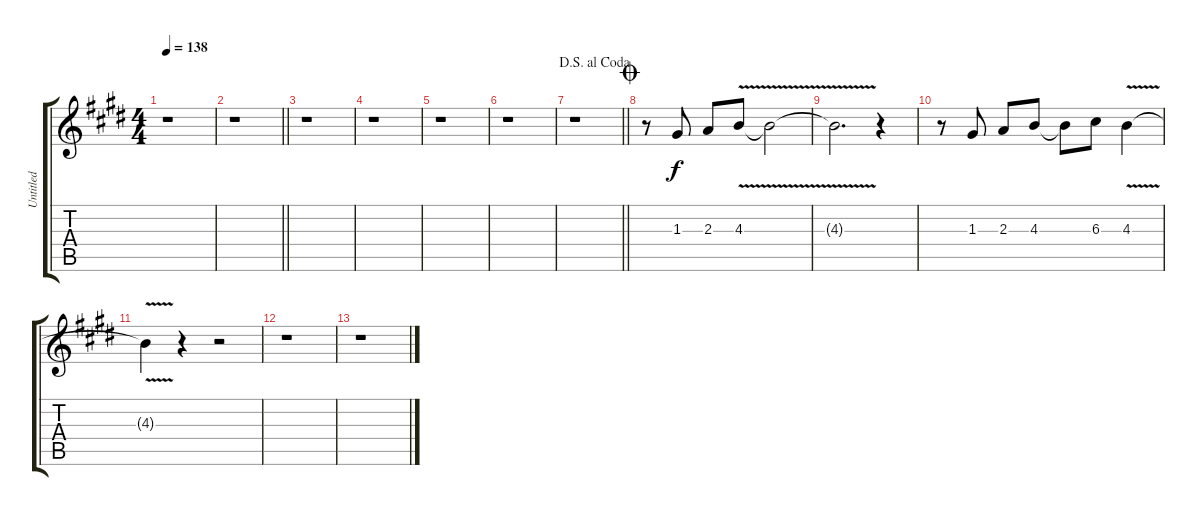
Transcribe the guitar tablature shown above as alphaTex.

\track ("Untitled" "Untitled") {instrument overdrivenguitar}
\staff {score tabs}
\tuning (E4 B3 G3 D3 A2 E2) {hide}
\ts (4 4)
\tempo 138
\clef g2
\ks e
r.1{dy f} |
\barLineRight lightlight
\ks c#minor
r.1 |
r.1 |
r.1 |
\ks e
r.1 |
\ks c#minor
r.1 |
\jump dalsegnoalcoda
\barLineRight lightlight
r.1 |
\jump coda
\ks e
r.8 1.3.8 2.3.8 4.3{v}.8 4.3{v t}.2 |
\ks c#minor
4.3{v t}.2{d} r.4 |
r.8 1.3.8 2.3.8 4.3.8 4.3{t}.8 6.3.8 4.3{v}.4 |
4.3{v t}.4 r.4 r.2 |
\ks e
r.1 |
\ks c#minor
r.1
